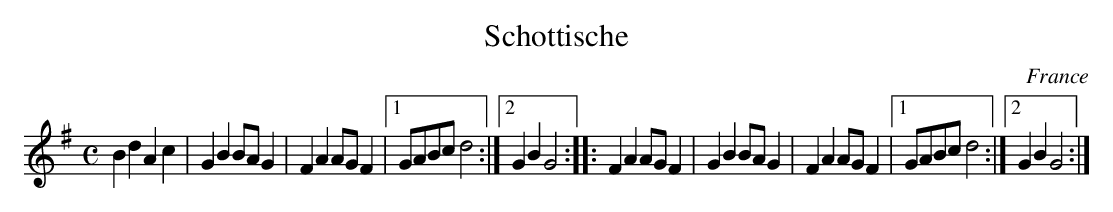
X:1
T:Schottische
O:France
M:C
K:G
B2d2A2c2|G2B2 BAG2|F2A2AGF2|1GABcd4:|2G2B2G4:|\
|:F2A2AGF2|G2B2BAG2|F2A2AGF2|1GABcd4:|2G2B2G4:|
